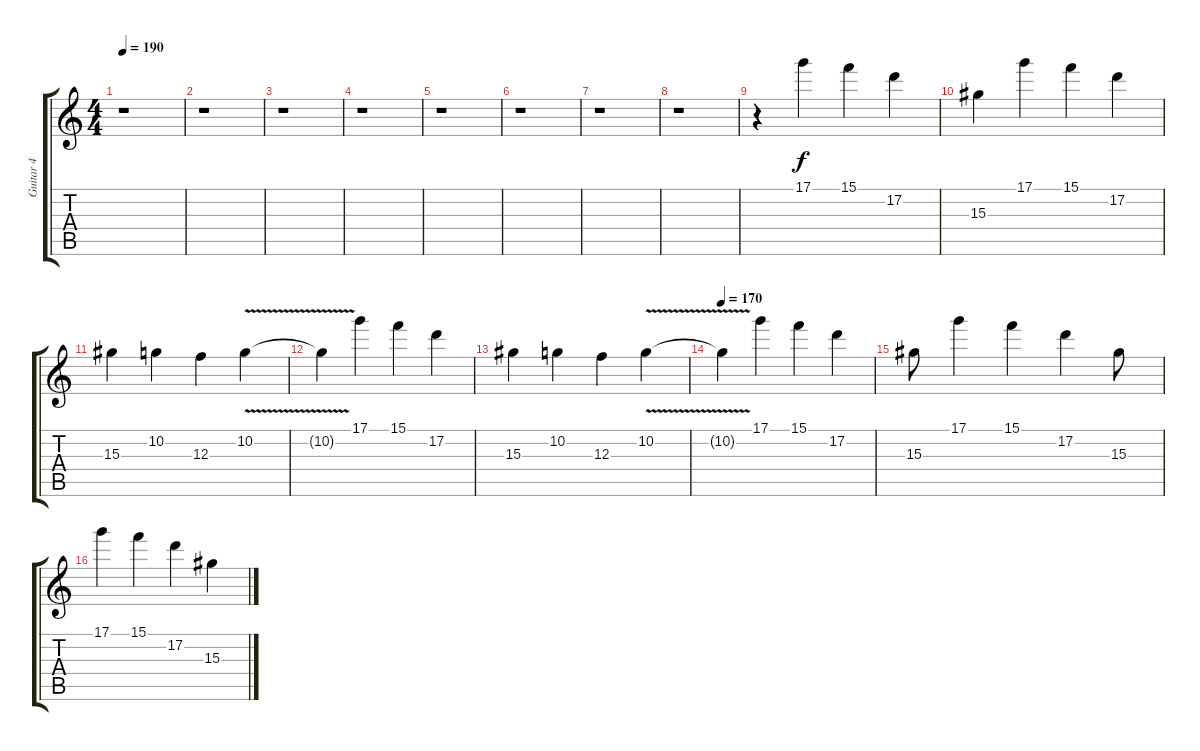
\track ("Guitar 4" "Guitar 4") {instrument distortionguitar}
\staff {score tabs}
\tuning (D4 A3 F3 C3 G2 C2) {hide}
\ts (4 4)
\tempo 190
\clef g2
\ks c
r.1{dy f} |
r.1 |
r.1 |
r.1 |
r.1 |
r.1 |
r.1 |
r.1 |
r.4 17.1.4 15.1.4 17.2.4 |
15.3.4 17.1.4 15.1.4 17.2.4 |
15.3.4 10.2.4 12.3.4 10.2{v}.4 |
10.2{t}.4 17.1.4 15.1.4 17.2.4 |
15.3.4 10.2.4 12.3.4 10.2{v}.4 |
\tempo 170
10.2{t}.4 17.1.4 15.1.4 17.2.4 |
15.3.8 17.1.4 15.1.4 17.2.4 15.3.8 |
17.1.4 15.1.4 17.2.4 15.3.4
